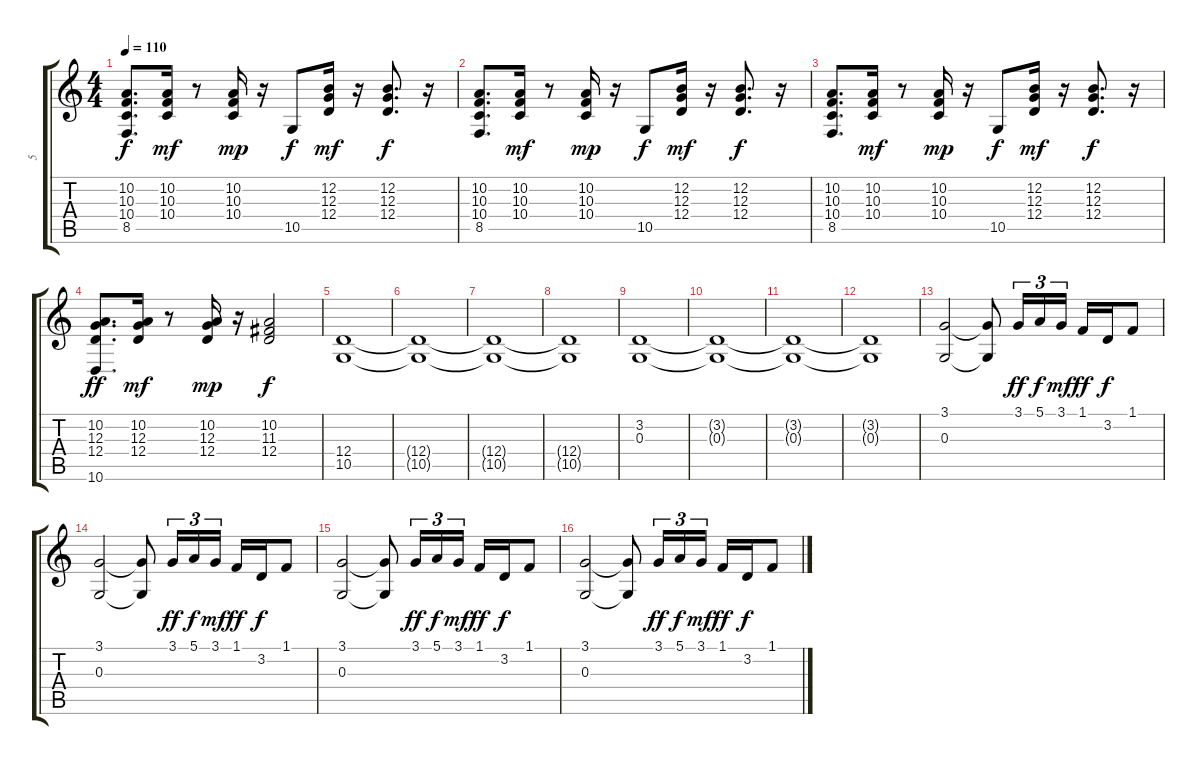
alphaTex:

\track ("5" "5") {instrument accordion}
\staff {score tabs}
\tuning (E4 B3 G3 D3 A2 E2) {hide}
\ts (4 4)
\tempo 110
\clef g2
\ks c
(10.2 10.3 10.4 8.5).8{d dy f volume 7} (10.2 10.3 10.4).16{dy mf volume 11} r.8 (10.2 10.3 10.4).16{dy mp} r.16 10.5.8{dy f} (12.2 12.3 12.4).16{dy mf} r.16 (12.2 12.3 12.4).8{d dy f} r.16 |
(10.2 10.3 10.4 8.5).8{d volume 7} (10.2 10.3 10.4).16{dy mf volume 11} r.8 (10.2 10.3 10.4).16{dy mp} r.16 10.5.8{dy f} (12.2 12.3 12.4).16{dy mf} r.16 (12.2 12.3 12.4).8{d dy f} r.16 |
(10.2 10.3 10.4 8.5).8{d volume 7} (10.2 10.3 10.4).16{dy mf volume 11} r.8 (10.2 10.3 10.4).16{dy mp} r.16 10.5.8{dy f} (12.2 12.3 12.4).16{dy mf} r.16 (12.2 12.3 12.4).8{d dy f} r.16 |
(10.2 12.3 12.4 10.6).8{d dy ff volume 7} (10.2 12.3 12.4).16{dy mf volume 11} r.8 (10.2 12.3 12.4).16{dy mp} r.16 (10.2 11.3 12.4).2{dy f} |
(12.4 10.5).1{volume 4} |
(12.4{t} 10.5{t}).1 |
(12.4{t} 10.5{t}).1 |
(12.4{t} 10.5{t}).1 |
(3.2 0.3).1{volume 4} |
(3.2{t} 0.3{t}).1 |
(3.2{t} 0.3{t}).1 |
(3.2{t} 0.3{t}).1 |
(3.1 0.3).2{volume 7} (3.1{t} 0.3{t}).8 3.1.16{tu (3 2) dy ff volume 11} 5.1.16{tu (3 2) dy f} 3.1.16{tu (3 2) dy mf} 1.1.16{dy ff} 3.2.16{dy f} 1.1.8 |
(3.1 0.3).2{volume 7} (3.1{t} 0.3{t}).8 3.1.16{tu (3 2) dy ff volume 11} 5.1.16{tu (3 2) dy f} 3.1.16{tu (3 2) dy mf} 1.1.16{dy ff} 3.2.16{dy f} 1.1.8 |
(3.1 0.3).2{volume 7} (3.1{t} 0.3{t}).8 3.1.16{tu (3 2) dy ff volume 11} 5.1.16{tu (3 2) dy f} 3.1.16{tu (3 2) dy mf} 1.1.16{dy ff} 3.2.16{dy f} 1.1.8 |
(3.1 0.3).2{volume 7} (3.1{t} 0.3{t}).8 3.1.16{tu (3 2) dy ff volume 11} 5.1.16{tu (3 2) dy f} 3.1.16{tu (3 2) dy mf} 1.1.16{dy ff} 3.2.16{dy f} 1.1.8
